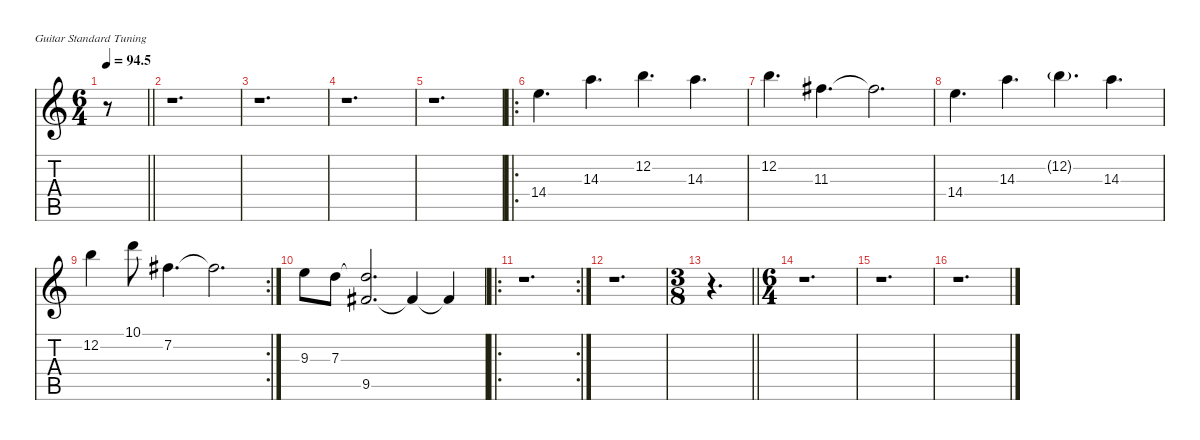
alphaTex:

\defaultSystemsLayout 4
\hideDynamics
\bracketExtendMode nobrackets
\singleTrackTrackNamePolicy hidden
\multiTrackTrackNamePolicy hidden
\firstSystemTrackNameMode fullname
\firstSystemTrackNameOrientation horizontal
\otherSystemsTrackNameOrientation horizontal
\track ("Guitar 3" "od.guit.") {instrument overdrivenguitar}
\staff {score tabs}
\tuning (E4 B3 G3 D3 A2 E2)
\ts (6 4)
\beaming (8 3 3 3 3)
\ac
\tempo
94.5
\accidentals auto
\clef g2
\ottava regular
\simile none
\barLineRight lightlight
\ks c
r.8{dy f instrument overdrivenguitar beam Down} |
r.1{d beam Down} |
r.1{d beam Down} |
r.1{d beam Down} |
r.1{d beam Down} |
\ro
14.4.4{d beam Down} 14.3.4{d beam Down} 12.2.4{d beam Down} 14.3.4{d beam Down} |
12.2.4{d beam Down} 11.3{acc #}.4{d beam Down} 11.3{t acc #}.2{d beam Down} |
14.4.4{d beam Down} 14.3.4{d beam Down} 12.2{g}.4{d beam Down} 14.3.4{d beam Down} |
\rc 2
12.2.4{beam Down} 10.1.8{beam Down} 7.2{acc #}.4{d beam Down} 7.2{t acc #}.2{d beam Down} |
9.3.8{beam Down} 7.3.8{beam Down} (7.3{t} 9.5{acc #}).2{d beam Up} 9.5{t acc #}.4{beam Up} 9.5{t acc #}.4{beam Up} |
\ro
\rc 2
r.1{d beam Down} |
r.1{d beam Down} |
\ts (3 8)
\beaming (8 3 3 3 3)
\barLineRight lightlight
r.4{d beam Down} |
\ts (6 4)
\beaming (8 3 3 3 3)
r.1{d beam Down} |
r.1{d beam Down} |
r.1{d beam Down}
